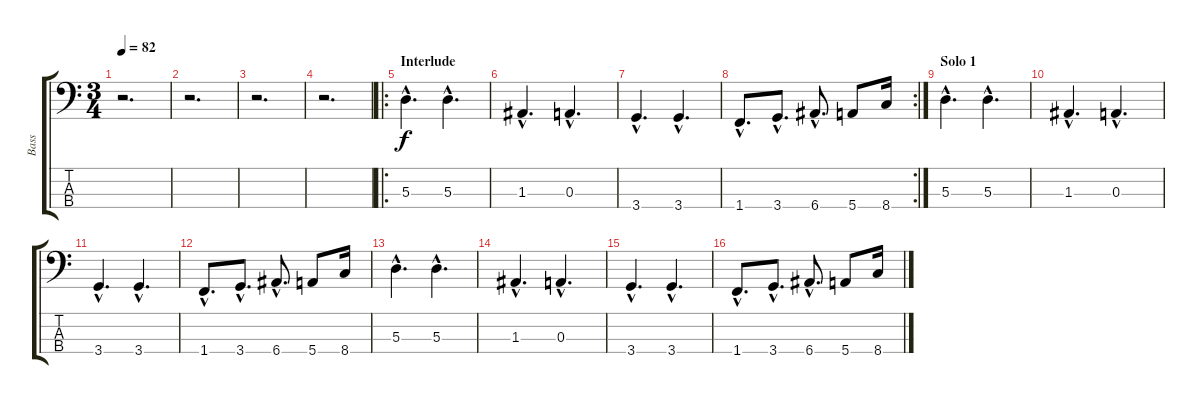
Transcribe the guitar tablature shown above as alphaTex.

\track ("Bass" "Bass") {instrument electricbassfinger}
\staff {score tabs}
\tuning (G2 D2 A1 E1) {hide}
\ts (3 4)
\tempo 82
\clef f4
\ks c
r.2{d dy f} |
r.2{d} |
r.2{d} |
r.2{d} |
\ro
\section ("" "Interlude")
5.3{hac}.4{d} 5.3{hac}.4{d} |
1.3{hac}.4{d} 0.3{hac}.4{d} |
3.4{hac}.4{d} 3.4{hac}.4{d} |
\rc 2
1.4{hac}.8{d} 3.4{hac}.8{d} 6.4{hac}.8{d} 5.4.8 8.4.16 |
\section ("" "Solo 1")
5.3{hac}.4{d} 5.3{hac}.4{d} |
1.3{hac}.4{d} 0.3{hac}.4{d} |
3.4{hac}.4{d} 3.4{hac}.4{d} |
1.4{hac}.8{d} 3.4{hac}.8{d} 6.4{hac}.8{d} 5.4.8 8.4.16 |
5.3{hac}.4{d} 5.3{hac}.4{d} |
1.3{hac}.4{d} 0.3{hac}.4{d} |
3.4{hac}.4{d} 3.4{hac}.4{d} |
1.4{hac}.8{d} 3.4{hac}.8{d} 6.4{hac}.8{d} 5.4.8 8.4.16
